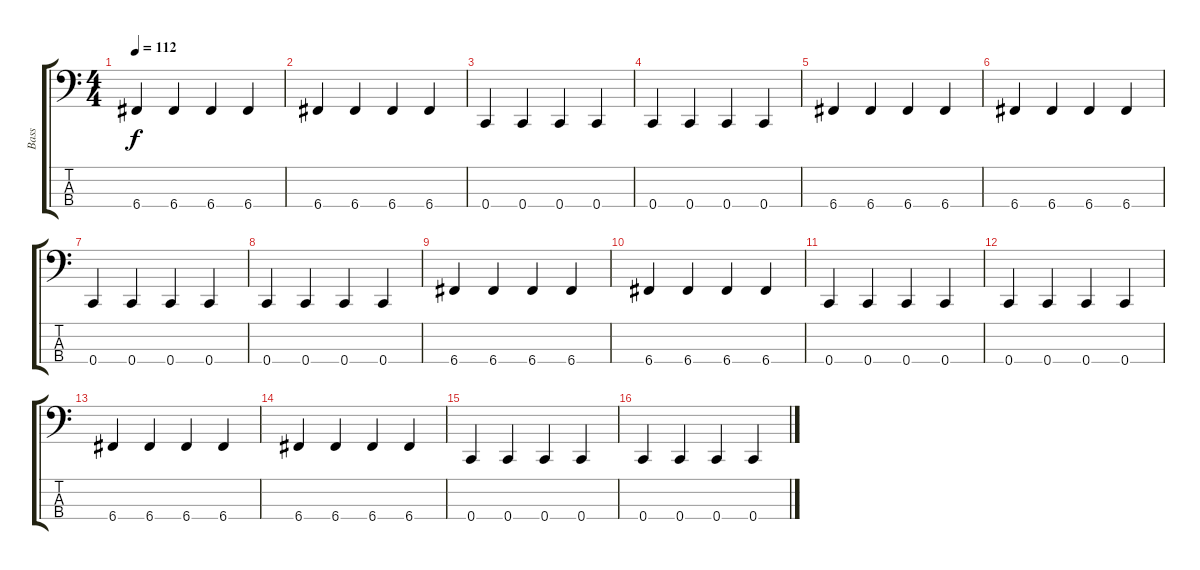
\track ("Bass" "Bass") {instrument electricbassfinger}
\staff {score tabs}
\tuning (F2 C2 G1 C1) {hide}
\ts (4 4)
\tempo 112
\clef f4
\ks c
6.4.4{dy f} 6.4.4 6.4.4 6.4.4 |
6.4.4 6.4.4 6.4.4 6.4.4 |
0.4.4 0.4.4 0.4.4 0.4.4 |
0.4.4 0.4.4 0.4.4 0.4.4 |
6.4.4 6.4.4 6.4.4 6.4.4 |
6.4.4 6.4.4 6.4.4 6.4.4 |
0.4.4 0.4.4 0.4.4 0.4.4 |
0.4.4 0.4.4 0.4.4 0.4.4 |
6.4.4 6.4.4 6.4.4 6.4.4 |
6.4.4 6.4.4 6.4.4 6.4.4 |
0.4.4 0.4.4 0.4.4 0.4.4 |
0.4.4 0.4.4 0.4.4 0.4.4 |
6.4.4 6.4.4 6.4.4 6.4.4 |
6.4.4 6.4.4 6.4.4 6.4.4 |
0.4.4 0.4.4 0.4.4 0.4.4 |
0.4.4 0.4.4 0.4.4 0.4.4
